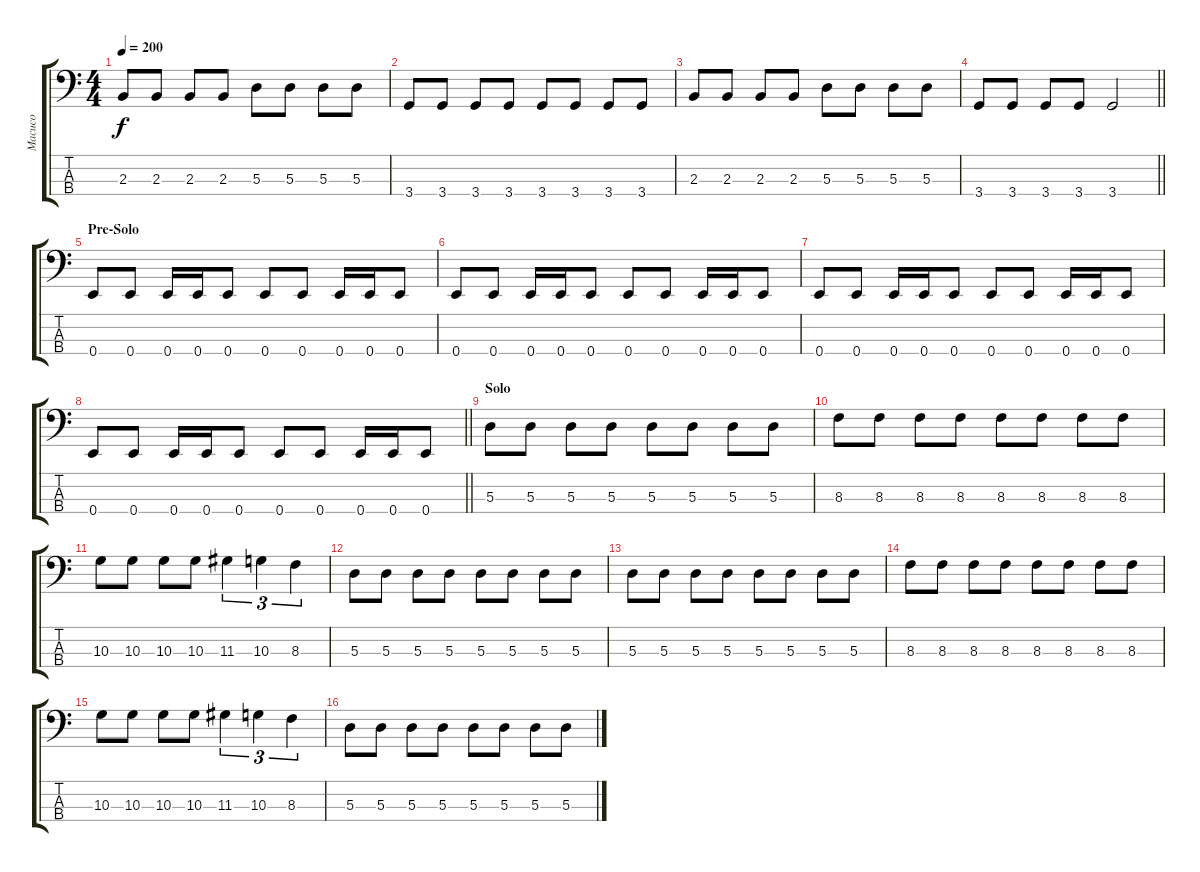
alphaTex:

\track ("Macuco" "Macuco") {instrument electricbasspick}
\staff {score tabs}
\tuning (G2 D2 A1 E1) {hide}
\ts (4 4)
\tempo 200
\clef f4
\ks c
2.3.8{dy f} 2.3.8 2.3.8 2.3.8 5.3.8 5.3.8 5.3.8 5.3.8 |
3.4.8 3.4.8 3.4.8 3.4.8 3.4.8 3.4.8 3.4.8 3.4.8 |
2.3.8 2.3.8 2.3.8 2.3.8 5.3.8 5.3.8 5.3.8 5.3.8 |
\barLineRight lightlight
3.4.8 3.4.8 3.4.8 3.4.8 3.4.2 |
\section ("" "Pre-Solo")
0.4.8 0.4.8 0.4.16 0.4.16 0.4.8 0.4.8 0.4.8 0.4.16 0.4.16 0.4.8 |
0.4.8 0.4.8 0.4.16 0.4.16 0.4.8 0.4.8 0.4.8 0.4.16 0.4.16 0.4.8 |
0.4.8 0.4.8 0.4.16 0.4.16 0.4.8 0.4.8 0.4.8 0.4.16 0.4.16 0.4.8 |
\barLineRight lightlight
0.4.8 0.4.8 0.4.16 0.4.16 0.4.8 0.4.8 0.4.8 0.4.16 0.4.16 0.4.8 |
\section ("" "Solo ")
5.3.8 5.3.8 5.3.8 5.3.8 5.3.8 5.3.8 5.3.8 5.3.8 |
8.3.8 8.3.8 8.3.8 8.3.8 8.3.8 8.3.8 8.3.8 8.3.8 |
10.3.8 10.3.8 10.3.8 10.3.8 11.3.4{tu (3 2)} 10.3.4{tu (3 2)} 8.3.4{tu (3 2)} |
5.3.8 5.3.8 5.3.8 5.3.8 5.3.8 5.3.8 5.3.8 5.3.8 |
5.3.8 5.3.8 5.3.8 5.3.8 5.3.8 5.3.8 5.3.8 5.3.8 |
8.3.8 8.3.8 8.3.8 8.3.8 8.3.8 8.3.8 8.3.8 8.3.8 |
10.3.8 10.3.8 10.3.8 10.3.8 11.3.4{tu (3 2)} 10.3.4{tu (3 2)} 8.3.4{tu (3 2)} |
5.3.8 5.3.8 5.3.8 5.3.8 5.3.8 5.3.8 5.3.8 5.3.8
